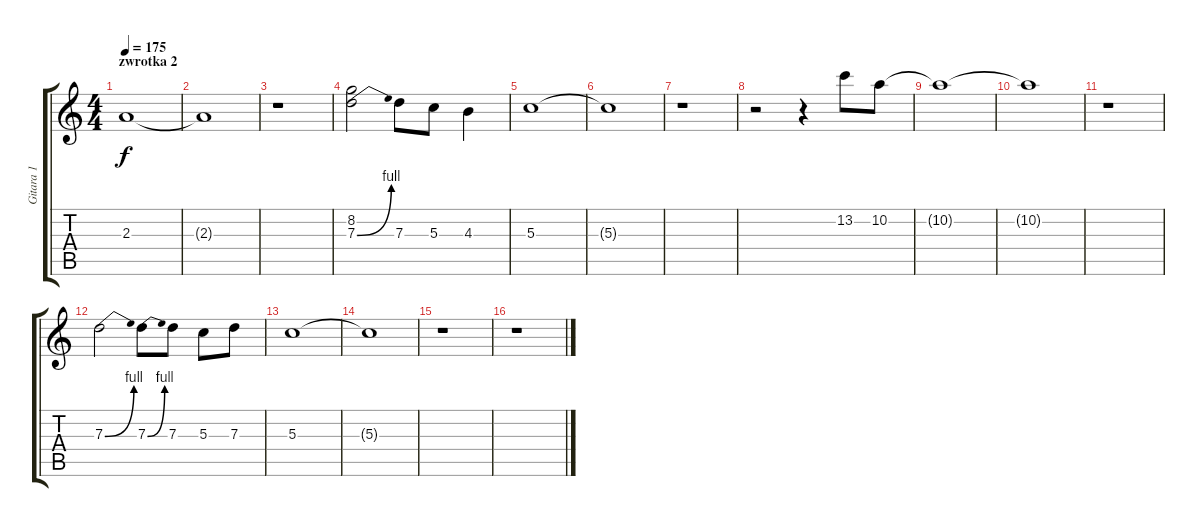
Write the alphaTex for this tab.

\track ("Gitara 1" "Gitara 1") {instrument overdrivenguitar}
\staff {score tabs}
\tuning (E4 B3 G3 D3 A2 E2) {hide}
\ts (4 4)
\section ("" "zwrotka 2")
\tempo 175
\clef g2
\ks c
2.3.1{dy f} |
2.3{t}.1 |
r.1 |
(8.2 7.3{be (bend 0 0 60 4)}).2 7.3.8 5.3.8 4.3.4 |
5.3.1 |
5.3{t}.1 |
r.1 |
r.2 r.4 13.2.8 10.2.8 |
10.2{t}.1 |
10.2{t}.1 |
r.1 |
7.3{be (bend 0 0 60 4)}.2 7.3{be (bend 0 0 60 4)}.8 7.3.8 5.3.8 7.3.8 |
5.3.1 |
5.3{t}.1 |
r.1 |
r.1
